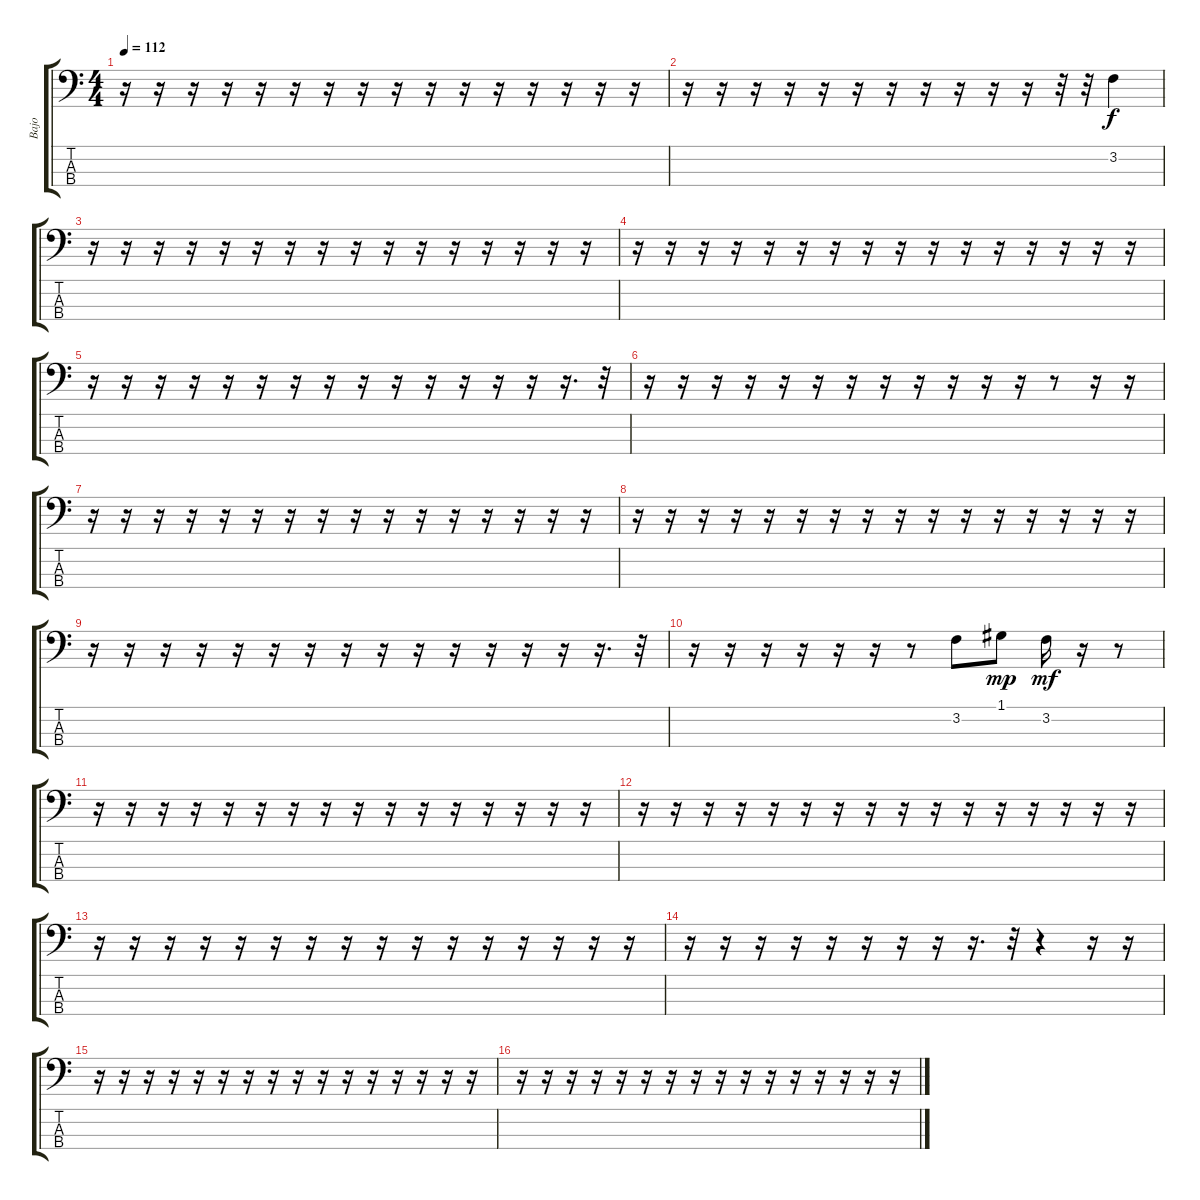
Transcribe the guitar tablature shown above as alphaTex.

\track ("Bajo" "Bajo") {instrument electricbassfinger}
\staff {score tabs}
\tuning (G2 D2 A1 E1) {hide}
\ts (4 4)
\tempo 112
\clef f4
\ks c
r.16{dy f} r.16 r.16 r.16 r.16 r.16 r.16 r.16 r.16 r.16 r.16 r.16 r.16 r.16 r.16 r.16 |
r.16 r.16 r.16 r.16 r.16 r.16 r.16 r.16 r.16 r.16 r.16 r.32 r.32 3.2.4 |
r.16 r.16 r.16 r.16 r.16 r.16 r.16 r.16 r.16 r.16 r.16 r.16 r.16 r.16 r.16 r.16 |
r.16 r.16 r.16 r.16 r.16 r.16 r.16 r.16 r.16 r.16 r.16 r.16 r.16 r.16 r.16 r.16 |
r.16 r.16 r.16 r.16 r.16 r.16 r.16 r.16 r.16 r.16 r.16 r.16 r.16 r.16 r.16{d} r.32 |
r.16 r.16 r.16 r.16 r.16 r.16 r.16 r.16 r.16 r.16 r.16 r.16 r.8 r.16 r.16 |
r.16 r.16 r.16 r.16 r.16 r.16 r.16 r.16 r.16 r.16 r.16 r.16 r.16 r.16 r.16 r.16 |
r.16 r.16 r.16 r.16 r.16 r.16 r.16 r.16 r.16 r.16 r.16 r.16 r.16 r.16 r.16 r.16 |
r.16 r.16 r.16 r.16 r.16 r.16 r.16 r.16 r.16 r.16 r.16 r.16 r.16 r.16 r.16{d} r.32 |
r.16 r.16 r.16 r.16 r.16 r.16 r.8 3.2.8 1.1.8{dy mp} 3.2.16{dy mf} r.16 r.8 |
r.16 r.16 r.16 r.16 r.16 r.16 r.16 r.16 r.16 r.16 r.16 r.16 r.16 r.16 r.16 r.16 |
r.16 r.16 r.16 r.16 r.16 r.16 r.16 r.16 r.16 r.16 r.16 r.16 r.16 r.16 r.16 r.16 |
r.16 r.16 r.16 r.16 r.16 r.16 r.16 r.16 r.16 r.16 r.16 r.16 r.16 r.16 r.16 r.16 |
r.16 r.16 r.16 r.16 r.16 r.16 r.16 r.16 r.16{d} r.32 r.4 r.16 r.16 |
r.16 r.16 r.16 r.16 r.16 r.16 r.16 r.16 r.16 r.16 r.16 r.16 r.16 r.16 r.16 r.16 |
r.16 r.16 r.16 r.16 r.16 r.16 r.16 r.16 r.16 r.16 r.16 r.16 r.16 r.16 r.16 r.16
